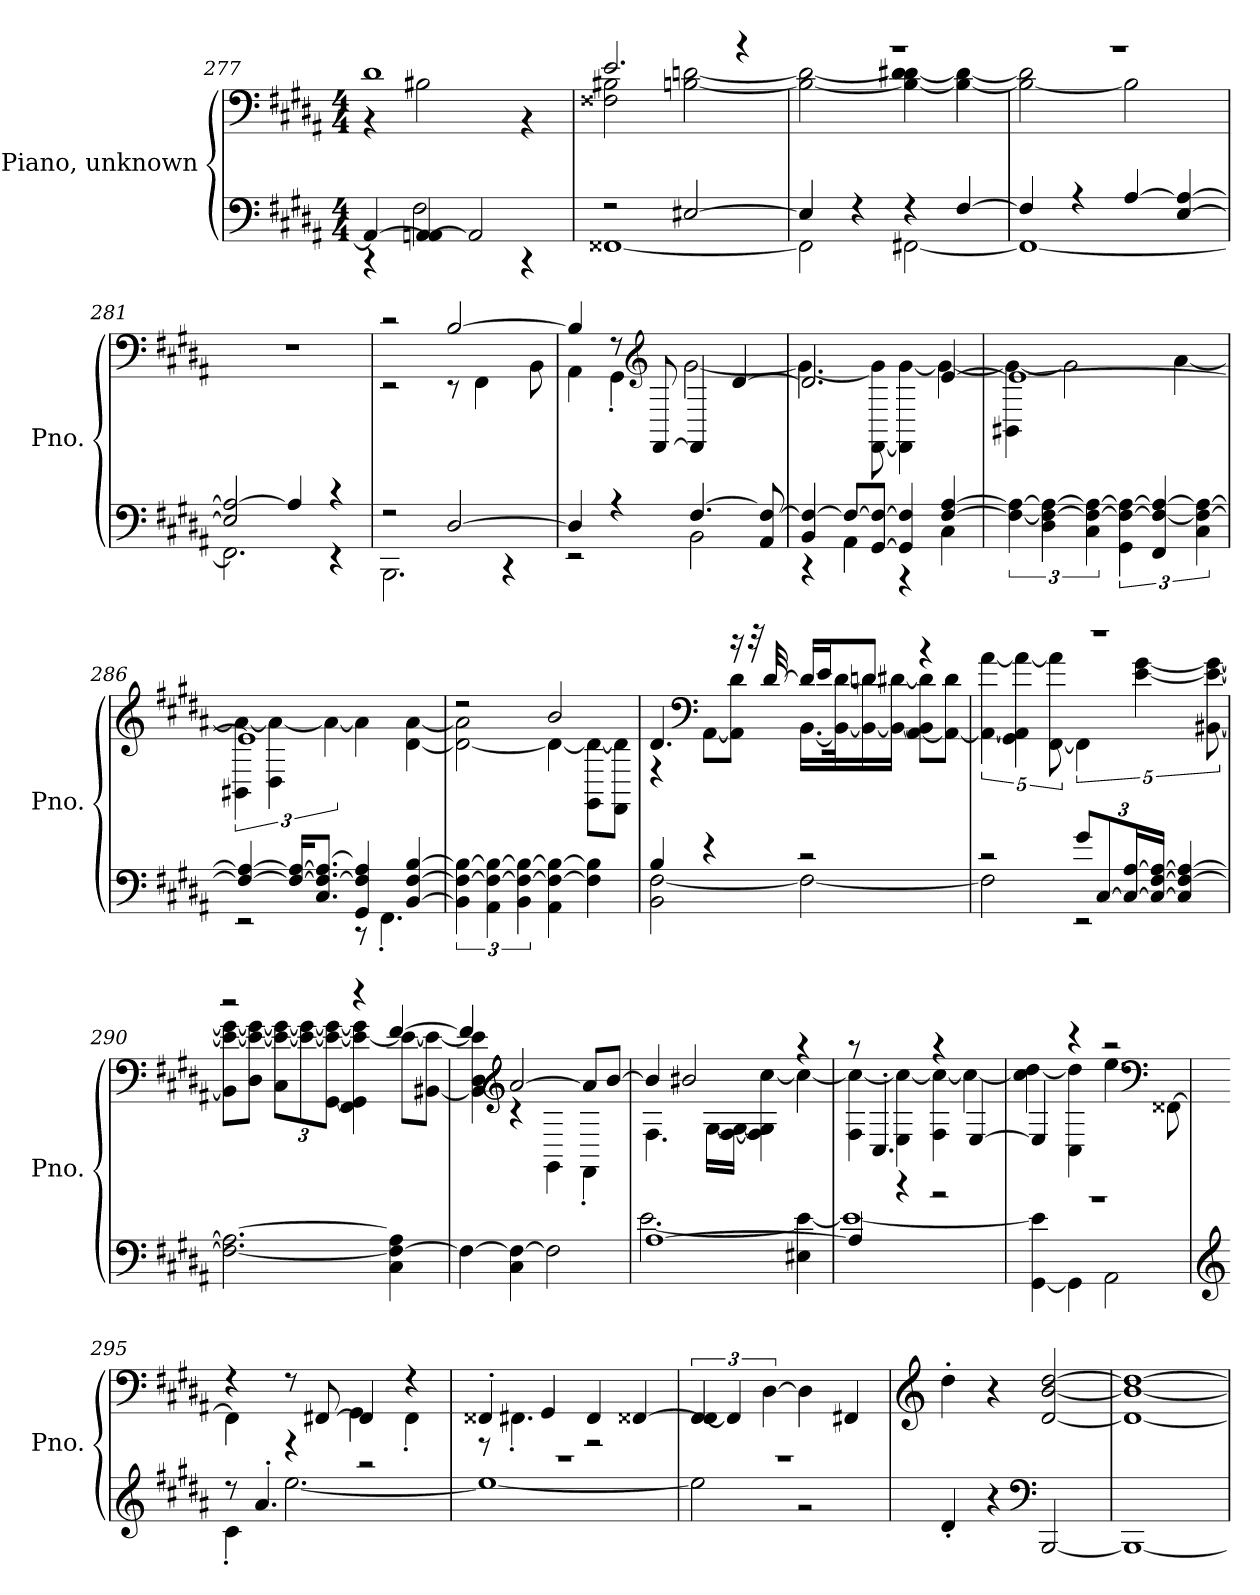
**kern	**kern
*part1	*part1
*staff2	*staff1
*I"Piano, unknown	*
*I'Pno.	*
*clefF4	*clefF4
*k[f#c#g#d#a#]	*k[f#c#g#d#a#]
*M4/4	*M4/4
=277	=277
*^	*^
4AA#/_	4r	1d#	4r
[4AAn/ 4AA#/]	2F#\	.	2B#X\
2AA/]	.	.	.
.	4r	.	4r
=278	=278	=278	=278
2r	[1FF##X	2.e/	2F##X\ 2B#X\
[2E#X/	.	.	[2Bn\ [2dn\
.	.	4r	.
=279	=279	=279	=279
4E#/]	2FF##\]	1r	2B\_ 2d\_
4r	.	.	.
4r	[2FF#X\	.	4B\_ 4d\] [4d#X\
[4F#/	.	.	4B\_ 4d#\_
=280	=280	=280	=280
4F#/]	1FF#_	1r	2B\_ 2d#\]
4r	.	.	.
[4A#/	.	.	2B\]
[4E/ 4A#/_	.	.	.
*	*	*v	*v
=281	=281	=281
2E/] 2A#/_	2.FF#\]	1r
4A#/]	.	.
4r	4r	.
!!LO:LB:g=z
=282	=282	=282
*	*	*^
2r	2.BBB\	2r	2r
[2D#/	.	[2B/	8r
.	.	.	4FF#\
.	4r	.	.
.	.	.	8BB\
=283	=283	=283	=283
4D#/]	2r	4B/]	4AA#\
4r	.	8r	4GG#'\
*	*	*clefG2	*
.	.	[8FF#/	.
[4.F#/	2BB\	4FF#/]	[2g#\
.	.	[4d#/	.
8AA#/ 8F#/_	.	.	.
=284	=284	=284	=284
4BB/ 4F#/_	4r	2.d#/]	4.g#\_
8F#/L_	4AA#\	.	.
[8GG#/ 8F#/_J	.	.	[8FF#\ 8g#\]
4GG#/] 4F#/]	4r	.	4FF#\] [4g#\
[4F#/ [4A#/	4C#\	[4e/	4g#\_
*v	*v	*	*
=285	=285	=285
6F#\_ 6A#\_	1e_	4BB#X\ 4g#\_
6D#\ 6F#\_ 6A#\_	.	.
.	.	2g#\]
6C#\ 6F#\_ 6A#\_	.	.
6GG#\ 6F#\_ 6A#\_	.	.
6FF#/ 6F#/_ 6A#/_	.	.
.	.	[4a#\
6C#\ 6F#\_ 6A#\_	.	.
!!LO:LB:g=z	!!
=286	=286	=286
*^	*	*
4F#/_ 4A#/_	2r	1e]	6BB#X\ 6a#\_
.	.	.	6D#\ 6a#\_
16F#/_ 16A#/_KL	.	.	.
8.C#/ 8.F#/_ 8.A#/_J	.	.	.
.	.	.	6a#\_
4GG#/ 4F#/] 4A#/]	8r	.	4a#\]
.	4.FF#'\	.	.
[4BB/ [4F#/ [4B/	.	.	[4d#\ [4a#\
*v	*v	*	*
=287	=287	=287
6BB\] 6F#\_ 6B\_	2r	2d#\_ 2a#\]
6AA#\ 6F#\_ 6B\_	.	.
6BB\ 6F#\_ 6B\_	.	.
4AA#\ 4F#\_ 4B\_	2b/	4d#\_
4F#\] 4B\]	.	8GG#\ 8d#\_L
.	.	8FF#\ 8d#\]J
!!LO:LB:g=z	!!
=288	=288	=288
*^	*	*
4B/	2BB\ [2F#\	4.d#/	4r
*	*	*clefF4	*
4r	.	.	[8AA#\L
.	.	16r	8AA#\] 8d#\J
.	.	32r	.
.	.	[32d#/	.
2r	2F#\_	16d#/LL]	[16.BB\LL
.	.	16e/J	.
.	.	.	32BB\_ [32d#\K
.	.	8dn/J	16BB\_ 16d#\]
.	.	.	16BB\_ [16d#X\JJ
.	.	4r	[8AA#\ 8BB\] 8d#\]L
.	.	.	8AA#\_ 8d#\J
=289	=289	=289	=289
2r	2F#\]	1r	5AA#\_ [5a#\
.	.	.	5GG#\ 5AA#\] 5a#\_
.	.	.	[10FF#\ 10a#\]
*Xbrackettup	*	*	*
12g#/L	2r	.	5FF#\]
[12C#/	.	.	.
24C#/_ [24A#/L	.	.	.
.	.	.	[5e\ [5g#\
24C#/_ [24F#/ 24A#/_JJ	.	.	.
4C#/] 4F#/_ 4A#/_	.	.	.
.	.	.	[10BB#X\ 10e\_ 10g#\_
*v	*v	*	*
!!LO:LB:g=z	!!
=290	=290	=290
2.F#\_ 2.A#\_	2r	8BB#\] 8e\_ 8g#\_L
.	.	8D#\ 8e\_ 8g#\_J
*	*	*Xbrackettup
.	.	12C#\ 12e\_ 12g#\_L
.	.	12e\_ 12g#\_
.	.	[12GG#\ 12e\_ 12g#\_J
.	4r	4FF#\ 4GG#\] 4e\_ 4g#\]
4C#\ 4F#\_ 4A#\]	[4f#/	8e\L_
.	.	[8BB#X\ 8e\_J
=291	=291	=291
4F#\_	4f#/]	4BB#\] 4D#\ 4e\]
*	*clefG2	*
4C#\ 4F#\_	[2a#/	4r
2F#\]	.	4GG#\
.	8a#/L]	4FF#'\
.	[8b/J	.
=292	=292	=292
*^	*	*
[1A#	[2.e\	4b/]	4.F#\
.	.	2b#X/	.
.	.	.	[16G#\LL
.	.	.	[16F#\ 16G#\_JJ
.	.	.	4F#\] 4G#\] [4cc#\
.	4E#X\ 4e\_	4r	4cc#\_
=293	=293	=293	=293
4A#/]	1e_	8r	4F#\ 4cc#\_
.	.	4.C#'/	.
4r	.	.	4E\ 4cc#\_
2r	.	4r	4F#\ 4cc#\_
.	.	[4E/	4cc#\_
!!LO:PB:g=z	!!
=294	=294	=294	=294
1r	[4GG#\ 4e\]	4E/]	4cc#\] [4dd#\
.	4GG#\]	4r	4C#\ 4dd#\]
.	2AA#\	2r	4.ee\
*	*	*clefF4	*
.	.	.	[8FF##X\
=295	=295	=295	=295
*clefG2	*	*	*
8r	4c#'\	4r	4FF##\]
4.a#'/	.	.	.
.	[2.ee\	8r	4r
.	.	[8FF#X/	.
2r	.	4FF#/]	4GG#\
.	.	4r	4FF#'\
=296	=296	=296	=296
1r	1ee_	4FF##X'/	8r
.	.	.	4.FF#X'\
.	.	4GG#/	.
.	.	4FF#/	2r
.	.	[4FF##X/	.
*	*	*v	*v
=297	=297	=297
*	*	*brackettup
1r	2ee\]	[6FF#/ 6FF##/]
.	.	6FF#/]
.	.	[6D#\
.	2r	4D#\]
.	.	4FF#X/
*v	*v	*
!!LO:LB:g=z
=298	=298
*	*clefG2
4d#'/	4dd#'\
4r	4r
*clefF4	*
[2BBB/	[2d#/ [2b/ [2dd#/
=299	=299
1BBB_	1d#_ 1b_ 1dd#_
=	=
*-	*-
